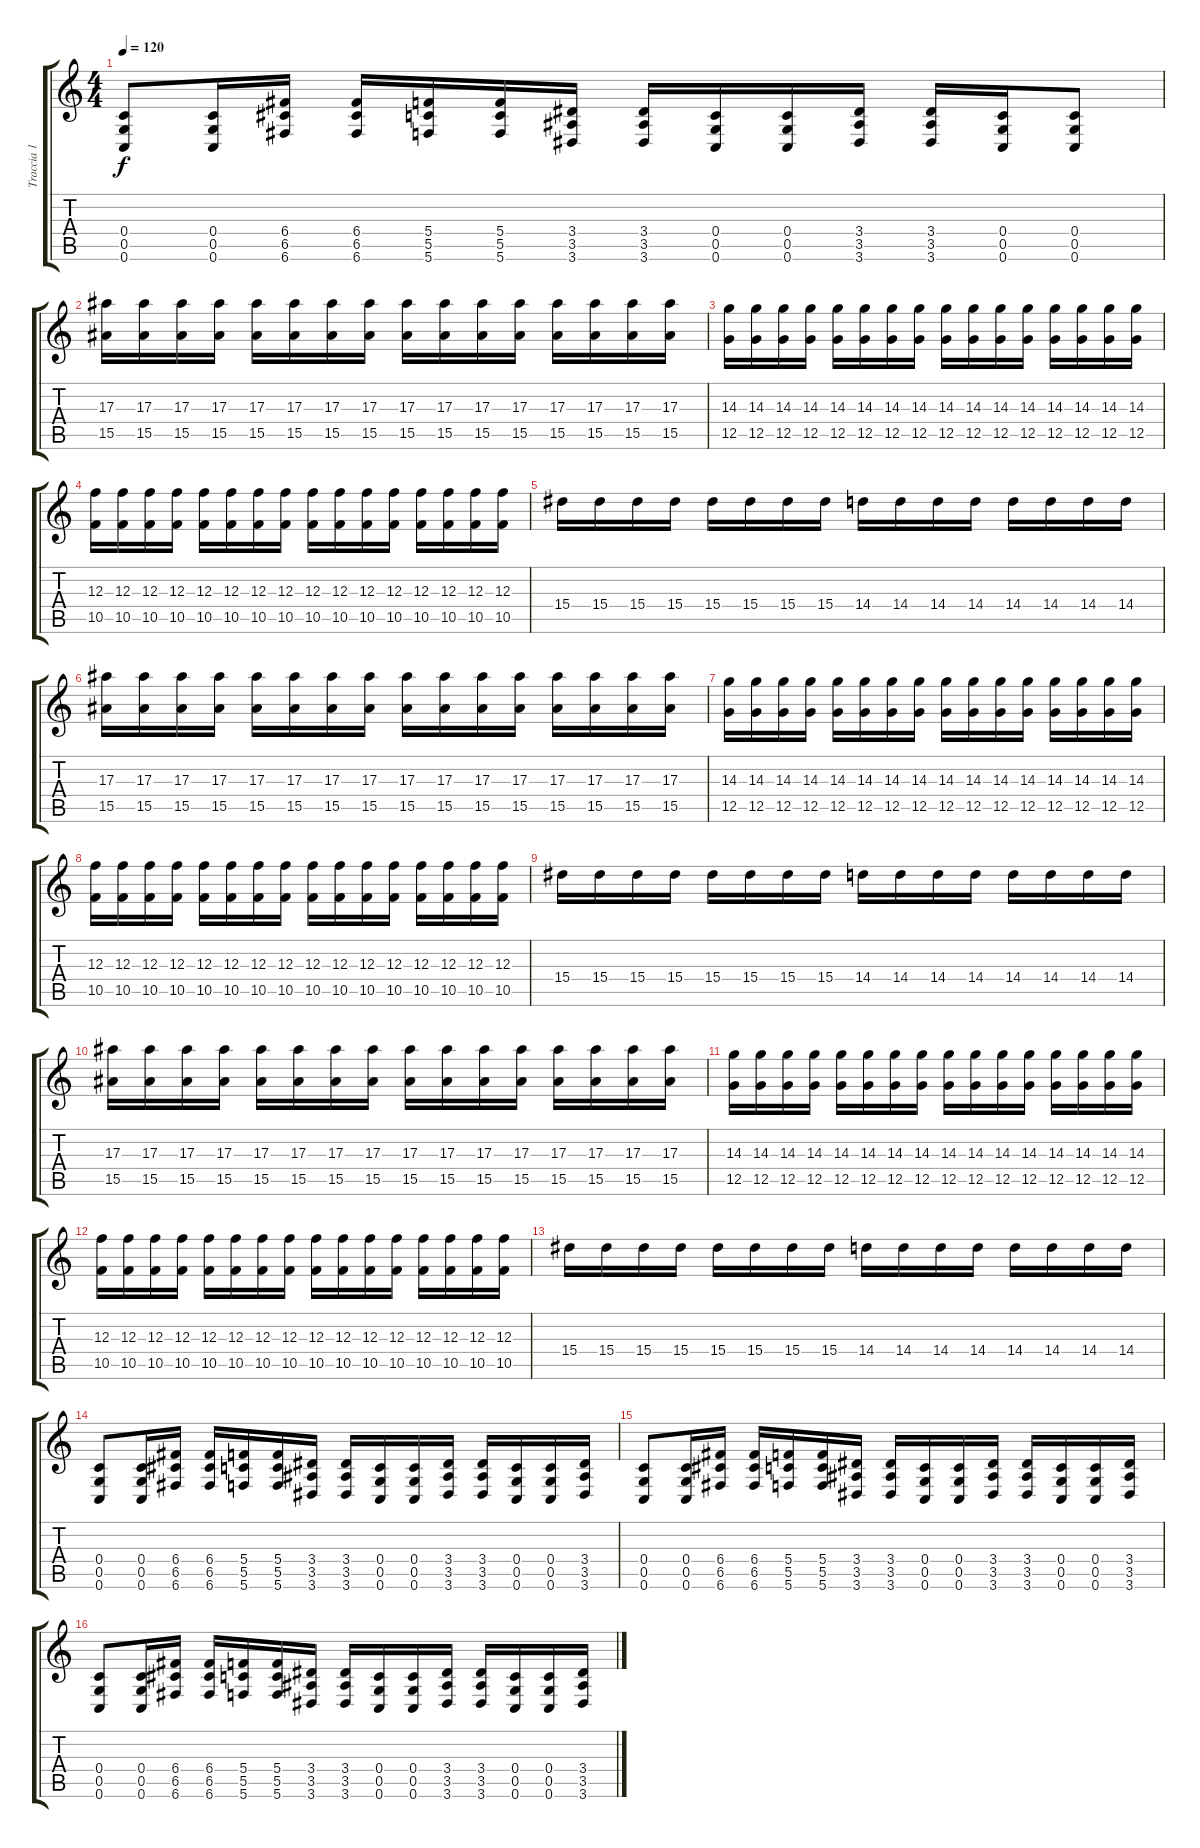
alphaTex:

\track ("Traccia 1" "Traccia 1") {instrument overdrivenguitar}
\staff {score tabs}
\tuning (D4 A3 F3 C3 G2 C2) {hide}
\ts (4 4)
\tempo 120
\clef g2
\ks c
(0.4 0.5 0.6).8{dy f} (0.4 0.5 0.6).16 (6.4 6.5 6.6).16 (6.4 6.5 6.6).16 (5.4 5.5 5.6).16 (5.4 5.5 5.6).16 (3.4 3.5 3.6).16 (3.4 3.5 3.6).16 (0.4 0.5 0.6).16 (0.4 0.5 0.6).16 (3.4 3.5 3.6).16 (3.4 3.5 3.6).16 (0.4 0.5 0.6).16 (0.4 0.5 0.6).8 |
(17.3 15.5).16 (17.3 15.5).16 (17.3 15.5).16 (17.3 15.5).16 (17.3 15.5).16 (17.3 15.5).16 (17.3 15.5).16 (17.3 15.5).16 (17.3 15.5).16 (17.3 15.5).16 (17.3 15.5).16 (17.3 15.5).16 (17.3 15.5).16 (17.3 15.5).16 (17.3 15.5).16 (17.3 15.5).16 |
(14.3 12.5).16 (14.3 12.5).16 (14.3 12.5).16 (14.3 12.5).16 (14.3 12.5).16 (14.3 12.5).16 (14.3 12.5).16 (14.3 12.5).16 (14.3 12.5).16 (14.3 12.5).16 (14.3 12.5).16 (14.3 12.5).16 (14.3 12.5).16 (14.3 12.5).16 (14.3 12.5).16 (14.3 12.5).16 |
(12.3 10.5).16 (12.3 10.5).16 (12.3 10.5).16 (12.3 10.5).16 (12.3 10.5).16 (12.3 10.5).16 (12.3 10.5).16 (12.3 10.5).16 (12.3 10.5).16 (12.3 10.5).16 (12.3 10.5).16 (12.3 10.5).16 (12.3 10.5).16 (12.3 10.5).16 (12.3 10.5).16 (12.3 10.5).16 |
15.4.16 15.4.16 15.4.16 15.4.16 15.4.16 15.4.16 15.4.16 15.4.16 14.4.16 14.4.16 14.4.16 14.4.16 14.4.16 14.4.16 14.4.16 14.4.16 |
(17.3 15.5).16 (17.3 15.5).16 (17.3 15.5).16 (17.3 15.5).16 (17.3 15.5).16 (17.3 15.5).16 (17.3 15.5).16 (17.3 15.5).16 (17.3 15.5).16 (17.3 15.5).16 (17.3 15.5).16 (17.3 15.5).16 (17.3 15.5).16 (17.3 15.5).16 (17.3 15.5).16 (17.3 15.5).16 |
(14.3 12.5).16 (14.3 12.5).16 (14.3 12.5).16 (14.3 12.5).16 (14.3 12.5).16 (14.3 12.5).16 (14.3 12.5).16 (14.3 12.5).16 (14.3 12.5).16 (14.3 12.5).16 (14.3 12.5).16 (14.3 12.5).16 (14.3 12.5).16 (14.3 12.5).16 (14.3 12.5).16 (14.3 12.5).16 |
(12.3 10.5).16 (12.3 10.5).16 (12.3 10.5).16 (12.3 10.5).16 (12.3 10.5).16 (12.3 10.5).16 (12.3 10.5).16 (12.3 10.5).16 (12.3 10.5).16 (12.3 10.5).16 (12.3 10.5).16 (12.3 10.5).16 (12.3 10.5).16 (12.3 10.5).16 (12.3 10.5).16 (12.3 10.5).16 |
15.4.16 15.4.16 15.4.16 15.4.16 15.4.16 15.4.16 15.4.16 15.4.16 14.4.16 14.4.16 14.4.16 14.4.16 14.4.16 14.4.16 14.4.16 14.4.16 |
(17.3 15.5).16 (17.3 15.5).16 (17.3 15.5).16 (17.3 15.5).16 (17.3 15.5).16 (17.3 15.5).16 (17.3 15.5).16 (17.3 15.5).16 (17.3 15.5).16 (17.3 15.5).16 (17.3 15.5).16 (17.3 15.5).16 (17.3 15.5).16 (17.3 15.5).16 (17.3 15.5).16 (17.3 15.5).16 |
(14.3 12.5).16 (14.3 12.5).16 (14.3 12.5).16 (14.3 12.5).16 (14.3 12.5).16 (14.3 12.5).16 (14.3 12.5).16 (14.3 12.5).16 (14.3 12.5).16 (14.3 12.5).16 (14.3 12.5).16 (14.3 12.5).16 (14.3 12.5).16 (14.3 12.5).16 (14.3 12.5).16 (14.3 12.5).16 |
(12.3 10.5).16 (12.3 10.5).16 (12.3 10.5).16 (12.3 10.5).16 (12.3 10.5).16 (12.3 10.5).16 (12.3 10.5).16 (12.3 10.5).16 (12.3 10.5).16 (12.3 10.5).16 (12.3 10.5).16 (12.3 10.5).16 (12.3 10.5).16 (12.3 10.5).16 (12.3 10.5).16 (12.3 10.5).16 |
15.4.16 15.4.16 15.4.16 15.4.16 15.4.16 15.4.16 15.4.16 15.4.16 14.4.16 14.4.16 14.4.16 14.4.16 14.4.16 14.4.16 14.4.16 14.4.16 |
(0.4 0.5 0.6).8 (0.4 0.5 0.6).16 (6.4 6.5 6.6).16 (6.4 6.5 6.6).16 (5.4 5.5 5.6).16 (5.4 5.5 5.6).16 (3.4 3.5 3.6).16 (3.4 3.5 3.6).16 (0.4 0.5 0.6).16 (0.4 0.5 0.6).16 (3.4 3.5 3.6).16 (3.4 3.5 3.6).16 (0.4 0.5 0.6).16 (0.4 0.5 0.6).16 (3.4 3.5 3.6).16 |
(0.4 0.5 0.6).8 (0.4 0.5 0.6).16 (6.4 6.5 6.6).16 (6.4 6.5 6.6).16 (5.4 5.5 5.6).16 (5.4 5.5 5.6).16 (3.4 3.5 3.6).16 (3.4 3.5 3.6).16 (0.4 0.5 0.6).16 (0.4 0.5 0.6).16 (3.4 3.5 3.6).16 (3.4 3.5 3.6).16 (0.4 0.5 0.6).16 (0.4 0.5 0.6).16 (3.4 3.5 3.6).16 |
(0.4 0.5 0.6).8 (0.4 0.5 0.6).16 (6.4 6.5 6.6).16 (6.4 6.5 6.6).16 (5.4 5.5 5.6).16 (5.4 5.5 5.6).16 (3.4 3.5 3.6).16 (3.4 3.5 3.6).16 (0.4 0.5 0.6).16 (0.4 0.5 0.6).16 (3.4 3.5 3.6).16 (3.4 3.5 3.6).16 (0.4 0.5 0.6).16 (0.4 0.5 0.6).16 (3.4 3.5 3.6).16
